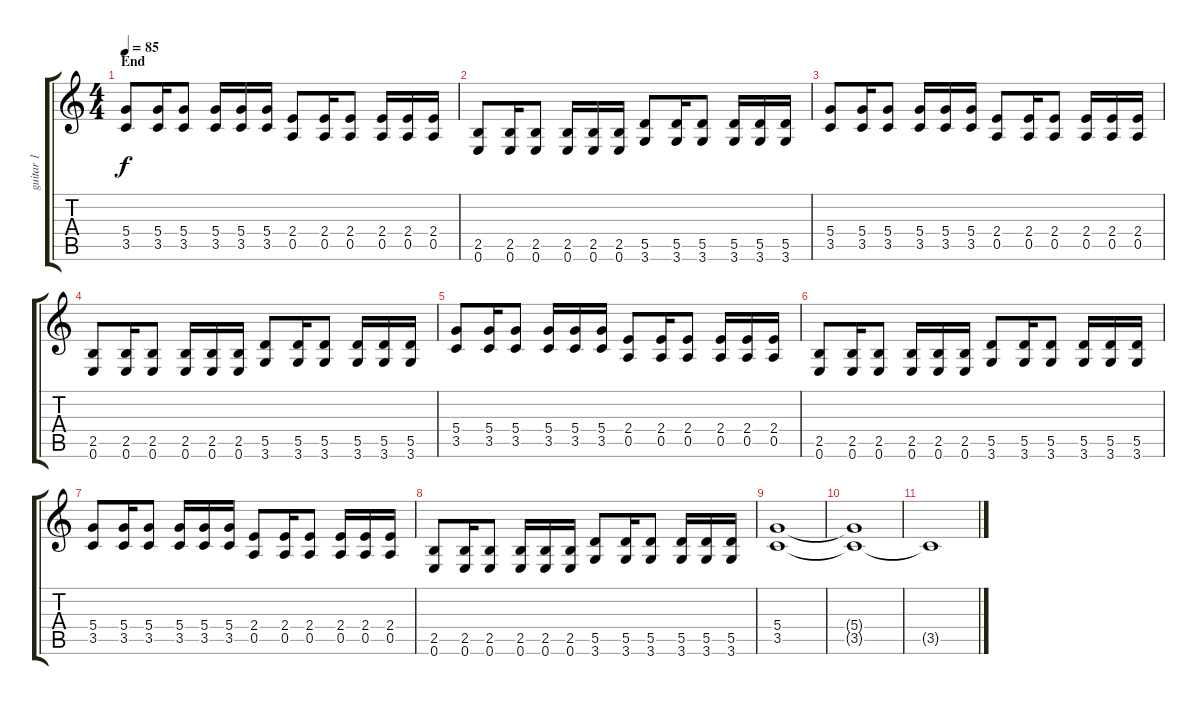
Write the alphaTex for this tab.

\track ("guitar 1" "guitar 1") {instrument distortionguitar}
\staff {score tabs}
\tuning (E4 B3 G3 D3 A2 E2) {hide}
\ts (4 4)
\section ("" "End")
\tempo 85
\clef g2
\ks c
(5.4 3.5).8{dy f} (5.4 3.5).16 (5.4 3.5).8 (5.4 3.5).16 (5.4 3.5).16 (5.4 3.5).16 (2.4 0.5).8 (2.4 0.5).16 (2.4 0.5).8 (2.4 0.5).16 (2.4 0.5).16 (2.4 0.5).16 |
(2.5 0.6).8 (2.5 0.6).16 (2.5 0.6).8 (2.5 0.6).16 (2.5 0.6).16 (2.5 0.6).16 (5.5 3.6).8 (5.5 3.6).16 (5.5 3.6).8 (5.5 3.6).16 (5.5 3.6).16 (5.5 3.6).16 |
(5.4 3.5).8 (5.4 3.5).16 (5.4 3.5).8 (5.4 3.5).16 (5.4 3.5).16 (5.4 3.5).16 (2.4 0.5).8 (2.4 0.5).16 (2.4 0.5).8 (2.4 0.5).16 (2.4 0.5).16 (2.4 0.5).16 |
(2.5 0.6).8 (2.5 0.6).16 (2.5 0.6).8 (2.5 0.6).16 (2.5 0.6).16 (2.5 0.6).16 (5.5 3.6).8 (5.5 3.6).16 (5.5 3.6).8 (5.5 3.6).16 (5.5 3.6).16 (5.5 3.6).16 |
(5.4 3.5).8 (5.4 3.5).16 (5.4 3.5).8 (5.4 3.5).16 (5.4 3.5).16 (5.4 3.5).16 (2.4 0.5).8 (2.4 0.5).16 (2.4 0.5).8 (2.4 0.5).16 (2.4 0.5).16 (2.4 0.5).16 |
(2.5 0.6).8 (2.5 0.6).16 (2.5 0.6).8 (2.5 0.6).16 (2.5 0.6).16 (2.5 0.6).16 (5.5 3.6).8 (5.5 3.6).16 (5.5 3.6).8 (5.5 3.6).16 (5.5 3.6).16 (5.5 3.6).16 |
(5.4 3.5).8 (5.4 3.5).16 (5.4 3.5).8 (5.4 3.5).16 (5.4 3.5).16 (5.4 3.5).16 (2.4 0.5).8 (2.4 0.5).16 (2.4 0.5).8 (2.4 0.5).16 (2.4 0.5).16 (2.4 0.5).16 |
(2.5 0.6).8 (2.5 0.6).16 (2.5 0.6).8 (2.5 0.6).16 (2.5 0.6).16 (2.5 0.6).16 (5.5 3.6).8 (5.5 3.6).16 (5.5 3.6).8 (5.5 3.6).16 (5.5 3.6).16 (5.5 3.6).16 |
(5.4 3.5).1 |
(5.4{t} 3.5{t}).1 |
3.5{t}.1{volume 0}
